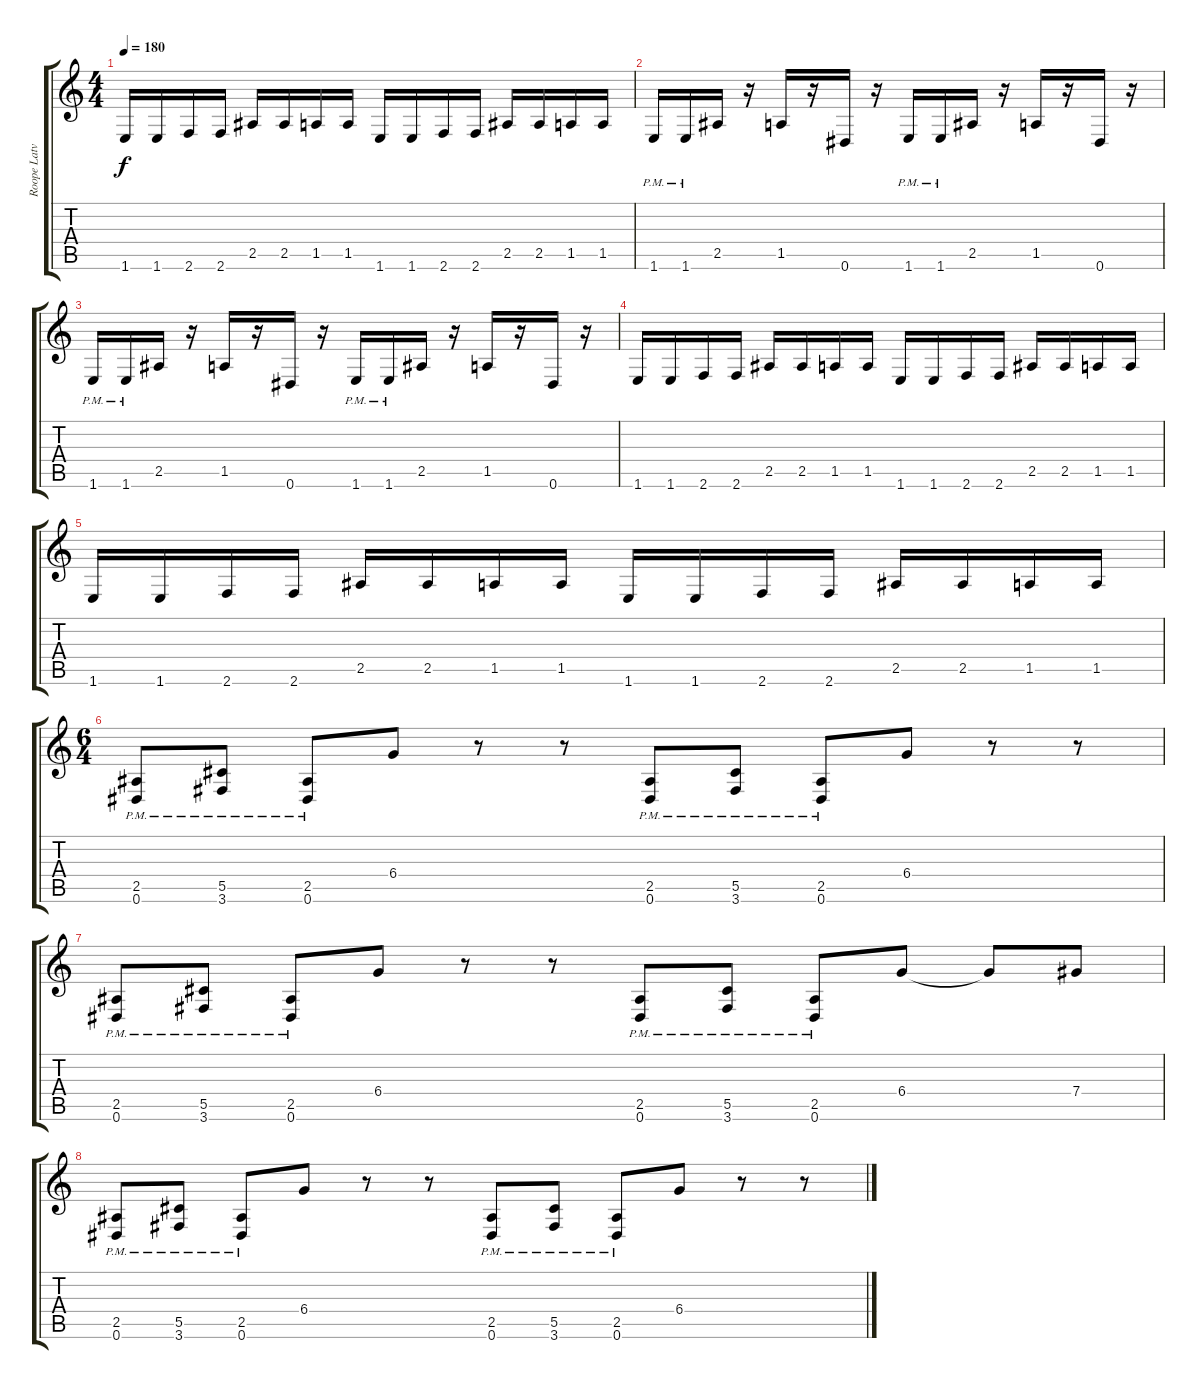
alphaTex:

\track ("Roope Latvala" "Roope Latv") {instrument distortionguitar}
\staff {score tabs}
\tuning (Eb4 Bb3 Gb3 Db3 Ab2 Eb2) {hide}
\ts (4 4)
\tempo 180
\clef g2
\ks c
1.6.16{dy f} 1.6.16 2.6.16 2.6.16 2.5.16 2.5.16 1.5.16 1.5.16 1.6.16 1.6.16 2.6.16 2.6.16 2.5.16 2.5.16 1.5.16 1.5.16 |
1.6{pm}.16 1.6{pm}.16 2.5.16 r.16 1.5.16 r.16 0.6.16 r.16 1.6{pm}.16 1.6{pm}.16 2.5.16 r.16 1.5.16 r.16 0.6.16 r.16 |
1.6{pm}.16 1.6{pm}.16 2.5.16 r.16 1.5.16 r.16 0.6.16 r.16 1.6{pm}.16 1.6{pm}.16 2.5.16 r.16 1.5.16 r.16 0.6.16 r.16 |
1.6.16 1.6.16 2.6.16 2.6.16 2.5.16 2.5.16 1.5.16 1.5.16 1.6.16 1.6.16 2.6.16 2.6.16 2.5.16 2.5.16 1.5.16 1.5.16 |
1.6.16 1.6.16 2.6.16 2.6.16 2.5.16 2.5.16 1.5.16 1.5.16 1.6.16 1.6.16 2.6.16 2.6.16 2.5.16 2.5.16 1.5.16 1.5.16 |
\ts (6 4)
(2.5{pm} 0.6{pm}).8 (5.5{pm} 3.6{pm}).8 (2.5{pm} 0.6{pm}).8 6.4.8 r.8 r.8 (2.5{pm} 0.6{pm}).8 (5.5{pm} 3.6{pm}).8 (2.5{pm} 0.6{pm}).8 6.4.8 r.8 r.8 |
(2.5{pm} 0.6{pm}).8 (5.5{pm} 3.6{pm}).8 (2.5{pm} 0.6{pm}).8 6.4.8 r.8 r.8 (2.5{pm} 0.6{pm}).8 (5.5{pm} 3.6{pm}).8 (2.5{pm} 0.6{pm}).8 6.4.8 6.4{t}.8 7.4.8 |
(2.5{pm} 0.6{pm}).8 (5.5{pm} 3.6{pm}).8 (2.5{pm} 0.6{pm}).8 6.4.8 r.8 r.8 (2.5{pm} 0.6{pm}).8 (5.5{pm} 3.6{pm}).8 (2.5{pm} 0.6{pm}).8 6.4.8 r.8 r.8
